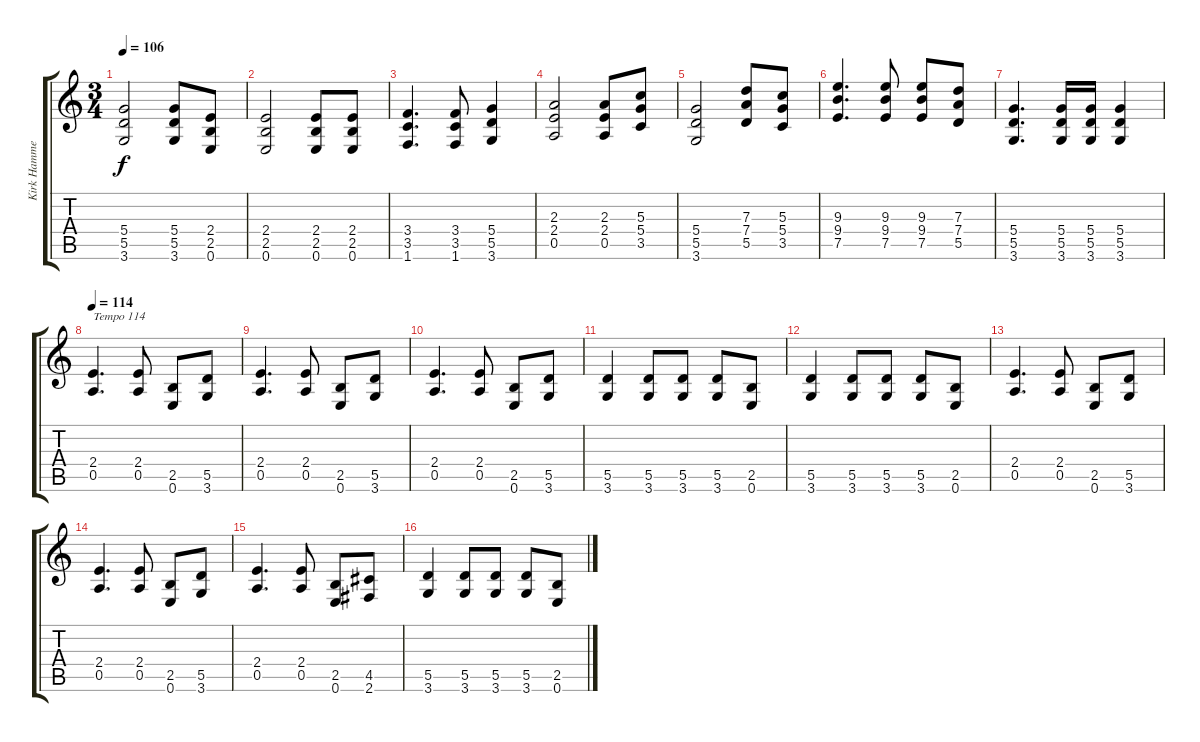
\track ("Kirk Hammett [Lead Guitar]" "Kirk Hamme") {instrument distortionguitar}
\staff {score tabs}
\tuning (E4 B3 G3 D3 A2 E2) {hide}
\ts (3 4)
\tempo 106
\clef g2
\ks c
(5.4 5.5 3.6).2{dy f} (5.4 5.5 3.6).8 (2.4 2.5 0.6).8 |
(2.4 2.5 0.6).2 (2.4 2.5 0.6).8 (2.4 2.5 0.6).8 |
(3.4 3.5 1.6).4{d} (3.4 3.5 1.6).8 (5.4 5.5 3.6).4 |
(2.3 2.4 0.5).2 (2.3 2.4 0.5).8 (5.3 5.4 3.5).8 |
(5.4 5.5 3.6).2 (7.3 7.4 5.5).8 (5.3 5.4 3.5).8 |
(9.3 9.4 7.5).4{d} (9.3 9.4 7.5).8 (9.3 9.4 7.5).8 (7.3 7.4 5.5).8 |
(5.4 5.5 3.6).4{d} (5.4 5.5 3.6).16 (5.4 5.5 3.6).16 (5.4 5.5 3.6).4 |
\tempo 114
(2.4 0.5).4{d txt "Tempo 114"} (2.4 0.5).8 (2.5 0.6).8 (5.5 3.6).8 |
(2.4 0.5).4{d} (2.4 0.5).8 (2.5 0.6).8 (5.5 3.6).8 |
(2.4 0.5).4{d} (2.4 0.5).8 (2.5 0.6).8 (5.5 3.6).8 |
(5.5 3.6).4 (5.5 3.6).8 (5.5 3.6).8 (5.5 3.6).8 (2.5 0.6).8 |
(5.5 3.6).4 (5.5 3.6).8 (5.5 3.6).8 (5.5 3.6).8 (2.5 0.6).8 |
(2.4 0.5).4{d} (2.4 0.5).8 (2.5 0.6).8 (5.5 3.6).8 |
(2.4 0.5).4{d} (2.4 0.5).8 (2.5 0.6).8 (5.5 3.6).8 |
(2.4 0.5).4{d} (2.4 0.5).8 (2.5 0.6).8 (4.5 2.6).8 |
(5.5 3.6).4 (5.5 3.6).8 (5.5 3.6).8 (5.5 3.6).8 (2.5 0.6).8
